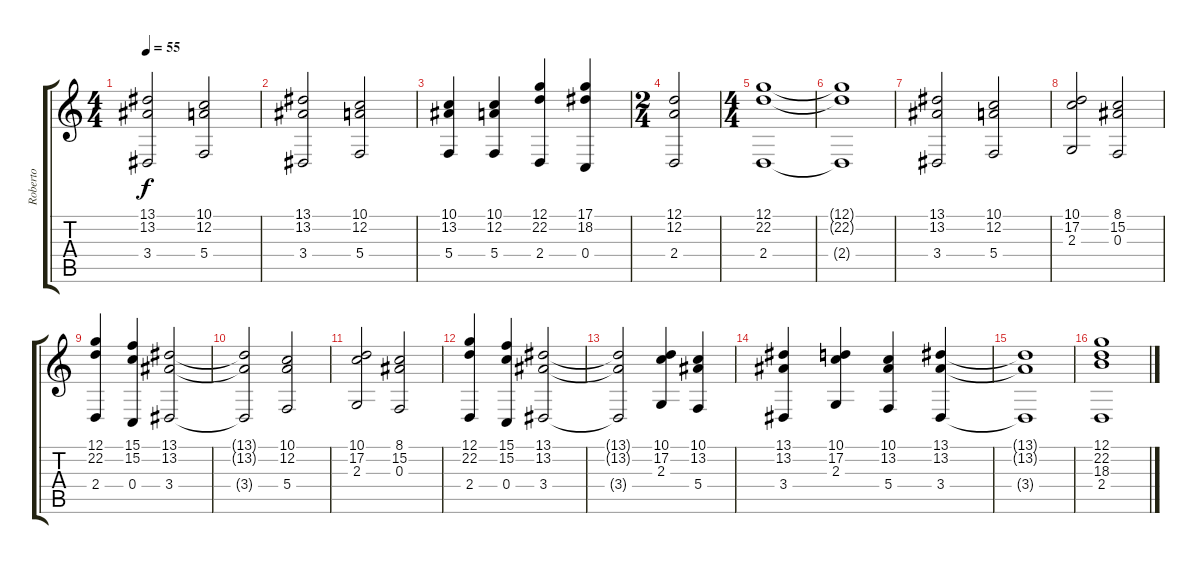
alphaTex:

\track ("Roberto" "Roberto") {instrument pad2warm}
\staff {score tabs}
\tuning (D4 A3 F3 C3 G2 D2) {hide}
\ts (4 4)
\tempo 55
\clef g2
\ks c
(13.1 13.2 3.4).2{dy f} (10.1 12.2 5.4).2 |
(13.1 13.2 3.4).2 (10.1 12.2 5.4).2 |
(10.1 13.2 5.4).4 (10.1 12.2 5.4).4 (12.1 22.2 2.4).4 (17.1 18.2 0.4).4 |
\ts (2 4)
(12.1 12.2 2.4).2 |
\ts (4 4)
(12.1 22.2 2.4).1 |
(12.1{t} 22.2{t} 2.4{t}).1 |
(13.1 13.2 3.4).2 (10.1 12.2 5.4).2 |
(10.1 17.2 2.3).2 (8.1 15.2 0.3).2 |
(12.1 22.2 2.4).4 (15.1 15.2 0.4).4 (13.1 13.2 3.4).2 |
(13.1{t} 13.2{t} 3.4{t}).2 (10.1 12.2 5.4).2 |
(10.1 17.2 2.3).2 (8.1 15.2 0.3).2 |
(12.1 22.2 2.4).4 (15.1 15.2 0.4).4 (13.1 13.2 3.4).2 |
(13.1{t} 13.2{t} 3.4{t}).2 (10.1 17.2 2.3).4 (10.1 13.2 5.4).4 |
(13.1 13.2 3.4).4 (10.1 17.2 2.3).4 (10.1 13.2 5.4).4 (13.1 13.2 3.4).4 |
(13.1{t} 13.2{t} 3.4{t}).1 |
(12.1 22.2 18.3 2.4).1
